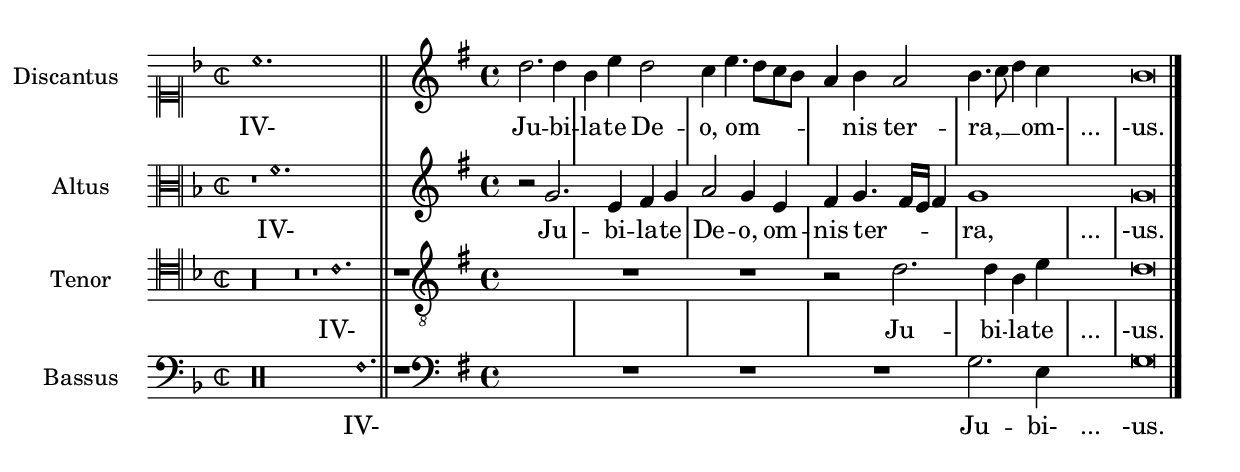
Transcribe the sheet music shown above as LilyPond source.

%% DO NOT EDIT this file manually; it is automatically
%% generated from LSR http://lsr.dsi.unimi.it
%% Make any changes in LSR itself, or in Documentation/snippets/new/ ,
%% and then run scripts/auxiliar/makelsr.py
%%
%% This file is in the public domain.
\version "2.14.0"

\header {
  lsrtags = "ancient-notation, template"

%% Translation of GIT committish: 6977ddc9a3b63ea810eaecb864269c7d847ccf98
  texidoces = "
Al transcribir música mensural, es útil un «incipit» al compienzo
de la pieza para indicar la tonalidad y el tempo
originales. Aunque los músicos actuales están acostumbrados a las
barras de compás para reconocer con más facilidad los patrones
rítmicos, durante el período de la música mensural aún no se
habíen inventado las líneas divisorias; de hecho, la medida solía
cambiar a cada pocas notas. Como compromiso, a menudo las líneas
divisorias se imprimen entre los pentagramas en vez de hacerlo
encima de ellos.

"
  doctitlees = "Plantilla de notación de música antigua (transcripción moderna de música mensural)"


%% Translation of GIT committish: c3b519f0dd5ff0f8ccfc9a39ed1fe8df8b43741c
  texidocit = "
Quando si trascrive musica mensurale, può essere utile inserire all'inizio del
pezzo un incipit che indichi l'intonazione e il tempo originali. Le stanghette
di battuta, a cui i musicisti di oggi sono abituati e che aiutano a riconoscere
più velocemente gli schemi ritmici, durante l'epoca della musica mensurale non
erano ancora state introdotte; infatti il metro cambiava spesso ogni poche
note.  Come compromesso, le stanghette vengono spesso inserite tra i righi
invece che al loro interno.

"
  doctitleit = "Modello per notazione antica -- trascrizione moderna di musica mensurale"

%% Translation of GIT committish: 0a868be38a775ecb1ef935b079000cebbc64de40
  texidocde = "
Bei der Transkription von Mensuralmusik ist es oft erwünscht, ein
Incipit an den Anfang des Stückes zu stellen, damit klar ist, wie
Tempo und Schlüssel in der Originalnotation gesetzt waren. Während
heutzutage Musiker an Taktlinien gewöhnt sind, um Rhythmen schneller
zu erkennen, wurden diese in der Mensuralmusik nicht verwendet.
Tatsächlich ändern sich die Rhythmen auch oft alle paar Noten. Als
ein Kompromiss werden die Notenlinien nicht auf dem System, sondern
zwischen den Systemen geschrieben.
"

doctitlede = "Vorlage für Alte Notation -- moderne Transkription von Mensuralmusik"


%% Translation of GIT committish: 3b125956b08d27ef39cd48bfa3a2f1e1bb2ae8b4
  texidocfr = "
Lorsque l'on transcrit de la musique mensurale, un @emph{incipit} permet
d'indiquer la tonalité et le tempo d'origine.  Si les musiciens sont de
nos jours habitués aux barres de mesure qui présentent la structure
rythmique d'une œuvre, elles n'étaient pas en vigueur à l'époque où ces
pièces ont été composées, d'autant plus que la @qq{métrique} pouvait
changer au fil des notes.  Un compromis consiste à imprimer des barres
entre les portées plutôt que sur chacune d'elles.

"
  doctitlefr = "Exemples de notation ancienne -- transcription moderne de musique mensurale"

  texidoc = "
When transcribing mensural music, an incipit at the beginning of the
piece is useful to indicate the original key and tempo. While today
musicians are used to bar lines in order to faster recognize rhythmic
patterns, bar lines were not yet invented during the period of mensural
music; in fact, the meter often changed after every few notes. As a
compromise, bar lines are often printed between the staves rather than
on the staves.

"
  doctitle = "Ancient notation template -- modern transcription of mensural music"
} % begin verbatim

global = {
  \set Score.skipBars = ##t

  % incipit
  \once \override Score.SystemStartBracket #'transparent = ##t
   % Set tight spacing
  \override Score.SpacingSpanner #'spacing-increment = #1.0
  \key f \major
  \time 2/2
  \once \override Staff.TimeSignature #'style = #'neomensural
  \override Voice.NoteHead #'style = #'neomensural
  \override Voice.Rest #'style = #'neomensural
  \set Staff.printKeyCancellation = ##f
  \cadenzaOn % turn off bar lines
  \skip 1*10
  \once \override Staff.BarLine #'transparent = ##f
  \bar "||"
  \skip 1*1 % need this extra \skip such that clef change comes
            % after bar line
  \bar ""

  % main
  \cadenzaOff % turn bar lines on again
  \once \override Staff.Clef #'full-size-change = ##t
  \set Staff.forceClef = ##t
  \key g \major
  \time 4/4
  \override Voice.NoteHead #'style = #'default
  \override Voice.Rest #'style = #'default

  % Setting printKeyCancellation back to #t must not
  % occur in the first bar after the incipit.  Dto. for forceClef.
  % Therefore, we need an extra \skip.
  \skip 1*1
  \set Staff.printKeyCancellation = ##t
  \set Staff.forceClef = ##f

  \skip 1*7 % the actual music

  % let finis bar go through all staves
  \override Staff.BarLine #'transparent = ##f

  % finis bar
  \bar "|."
}

discantusNotes = {
  \transpose c' c'' {
    \set Staff.instrumentName = #"Discantus  "

    % incipit
    \clef "neomensural-c1"
    c'1. s2   % two bars
    \skip 1*8 % eight bars
    \skip 1*1 % one bar

    % main
    \clef "treble"
    d'2. d'4 |
    b e' d'2 |
    c'4 e'4.( d'8 c' b |
    a4) b a2 |
    b4.( c'8 d'4) c'4 |
    \once \override NoteHead #'transparent = ##t c'1 |
    b\breve |
  }
}

discantusLyrics = \lyricmode {
  % incipit
  IV-

  % main
  Ju -- bi -- |
  la -- te De -- |
  o, om --
  nis ter -- |
  ra, __ om- |
  "..." |
  -us. |
}

altusNotes = {
  \transpose c' c'' {
    \set Staff.instrumentName = #"Altus  "

    % incipit
    \clef "neomensural-c3"
    r1        % one bar
    f1. s2    % two bars
    \skip 1*7 % seven bars
    \skip 1*1 % one bar

    % main
    \clef "treble"
    r2 g2. e4 fis g | % two bars
    a2 g4 e |
    fis g4.( fis16 e fis4) |
    g1 |
    \once \override NoteHead #'transparent = ##t g1 |
    g\breve |
  }
}

altusLyrics = \lyricmode {
  % incipit
  IV-

  % main
  Ju -- bi -- la -- te | % two bars
  De -- o, om -- |
  nis ter -- ra, |
  "..." |
  -us. |
}

tenorNotes = {
  \transpose c' c' {
    \set Staff.instrumentName = #"Tenor  "

    % incipit
    \clef "neomensural-c4"
    r\longa   % four bars
    r\breve   % two bars
    r1        % one bar
    c'1. s2   % two bars
    \skip 1*1 % one bar
    \skip 1*1 % one bar

    % main
    \clef "treble_8"
    R1 |
    R1 |
    R1 |
    r2 d'2. d'4 b e' | % two bars
    \once \override NoteHead #'transparent = ##t e'1 |
    d'\breve |
  }
}

tenorLyrics = \lyricmode {
  % incipit
  IV-

  % main
  Ju -- bi -- la -- te | % two bars
  "..." |
  -us. |
}

bassusNotes = {
  \transpose c' c' {
    \set Staff.instrumentName = #"Bassus  "

    % incipit
    \clef "bass"
    r\maxima  % eight bars
    f1. s2    % two bars
    \skip 1*1 % one bar

    % main
    \clef "bass"
    R1 |
    R1 |
    R1 |
    R1 |
    g2. e4 |
    \once \override NoteHead #'transparent = ##t e1 |
    g\breve |
  }
}

bassusLyrics = \lyricmode {
  % incipit
  IV-

  % main
  Ju -- bi- |
  "..." |
  -us. |
}

\score {
  \new StaffGroup = choirStaff <<
    \new Voice =
      "discantusNotes" << \global \discantusNotes >>
    \new Lyrics =
      "discantusLyrics" \lyricsto discantusNotes { \discantusLyrics }
    \new Voice =
      "altusNotes" << \global \altusNotes >>
    \new Lyrics =
      "altusLyrics" \lyricsto altusNotes { \altusLyrics }
    \new Voice =
      "tenorNotes" << \global \tenorNotes >>
    \new Lyrics =
      "tenorLyrics" \lyricsto tenorNotes { \tenorLyrics }
    \new Voice =
      "bassusNotes" << \global \bassusNotes >>
    \new Lyrics =
      "bassusLyrics" \lyricsto bassusNotes { \bassusLyrics }
  >>
  \layout {
    \context {
      \Score

      % no bars in staves
      \override BarLine #'transparent = ##t

      % incipit should not start with a start delimiter
      \remove "System_start_delimiter_engraver"
    }
    \context {
      \Voice

      % no slurs
      \override Slur #'transparent = ##t

      % The command below can be commented out in
      % short scores, but especially for large scores you
      % will typically yield better line breaking and improve
      % overall spacing if you do not comment the command out.

      \remove "Forbid_line_break_engraver"
    }
  }
}
